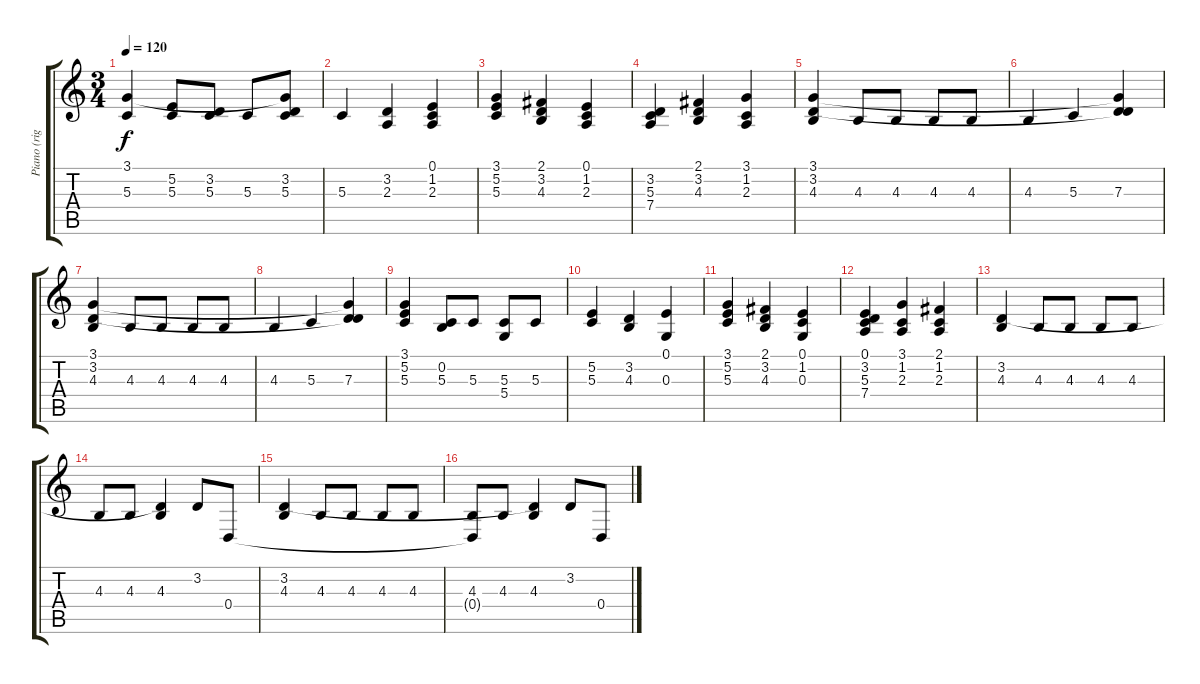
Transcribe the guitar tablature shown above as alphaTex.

\track ("Piano (right hand)" "Piano (rig") {instrument acousticgrandpiano}
\staff {score tabs}
\tuning (E4 B3 G3 D3 A2 E2) {hide}
\ts (3 4)
\tempo 120
\clef g2
\ks c
(3.1 5.3).4{dy f} (5.2 5.3).8 (3.2 5.3).8 5.3.8 (3.1{t} 3.2 5.3).8 |
5.3.4 (3.2 2.3).4 (0.1 1.2 2.3).4 |
(3.1 5.2 5.3).4 (2.1 3.2 4.3).4 (0.1 1.2 2.3).4 |
(3.2 5.3 7.4).4 (2.1 3.2 4.3).4 (3.1 1.2 2.3).4 |
(3.1 3.2 4.3).4 4.3.8 4.3.8 4.3.8 4.3.8 |
4.3.4 5.3.4 (3.1{t} 3.2{t} 7.3).4 |
(3.1 3.2 4.3).4 4.3.8 4.3.8 4.3.8 4.3.8 |
4.3.4 5.3.4 (3.1{t} 3.2{t} 7.3).4 |
(3.1 5.2 5.3).4 (0.2 5.3).8 5.3.8 (5.3 5.4).8 5.3.8 |
(5.2 5.3).4 (3.2 4.3).4 (0.1 0.3).4 |
(3.1 5.2 5.3).4 (2.1 3.2 4.3).4 (0.1 1.2 0.3).4 |
(0.1 3.2 5.3 7.4).4 (3.1 1.2 2.3).4 (2.1 1.2 2.3).4 |
(3.2 4.3).4 4.3.8 4.3.8 4.3.8 4.3.8 |
4.3.8 4.3.8 (3.2{t} 4.3).4 3.2.8 0.4.8 |
(3.2 4.3).4 4.3.8 4.3.8 4.3.8 4.3.8 |
(4.3 0.4{t}).8 4.3.8 (3.2{t} 4.3).4 3.2.8 0.4.8
